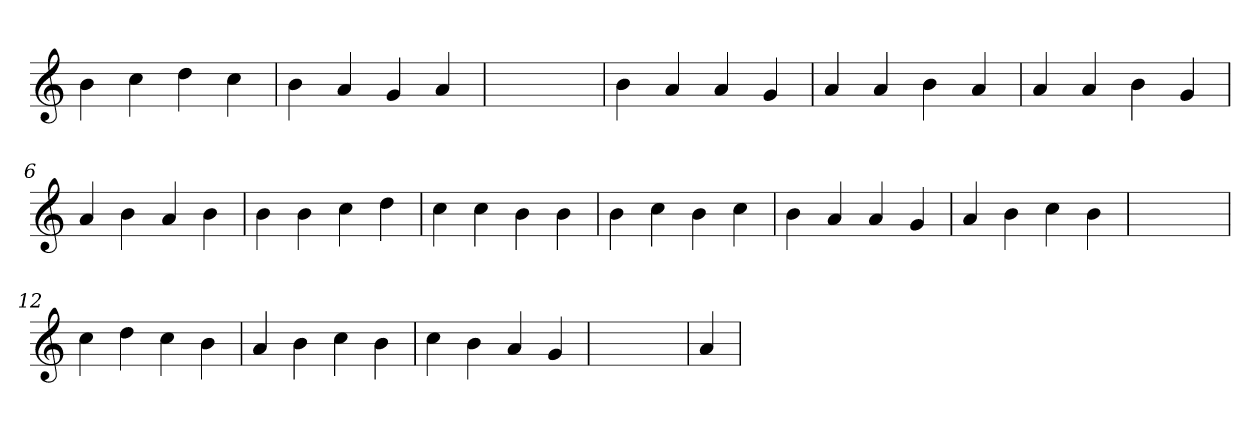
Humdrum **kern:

**kern
*part1
*staff1
*clefG2
=1
4b
4cc
4dd
4cc
=2
4b
4a
4g
4a
=3
1ryy
=3
4b
4a
4a
4g
=4
4a
4a
4b
4a
=5
4a
4a
4b
4g
=6
4a
4b
4a
4b
=7
4b
4b
4cc
4dd
=8
4cc
4cc
4b
4b
=9
4b
4cc
4b
4cc
=10
4b
4a
4a
4g
=11
4a
4b
4cc
4b
=12
1ryy
=12
4cc
4dd
4cc
4b
=13
4a
4b
4cc
4b
=14
4cc
4b
4a
4g
=15
1ryy
=15
4a
=
*-
